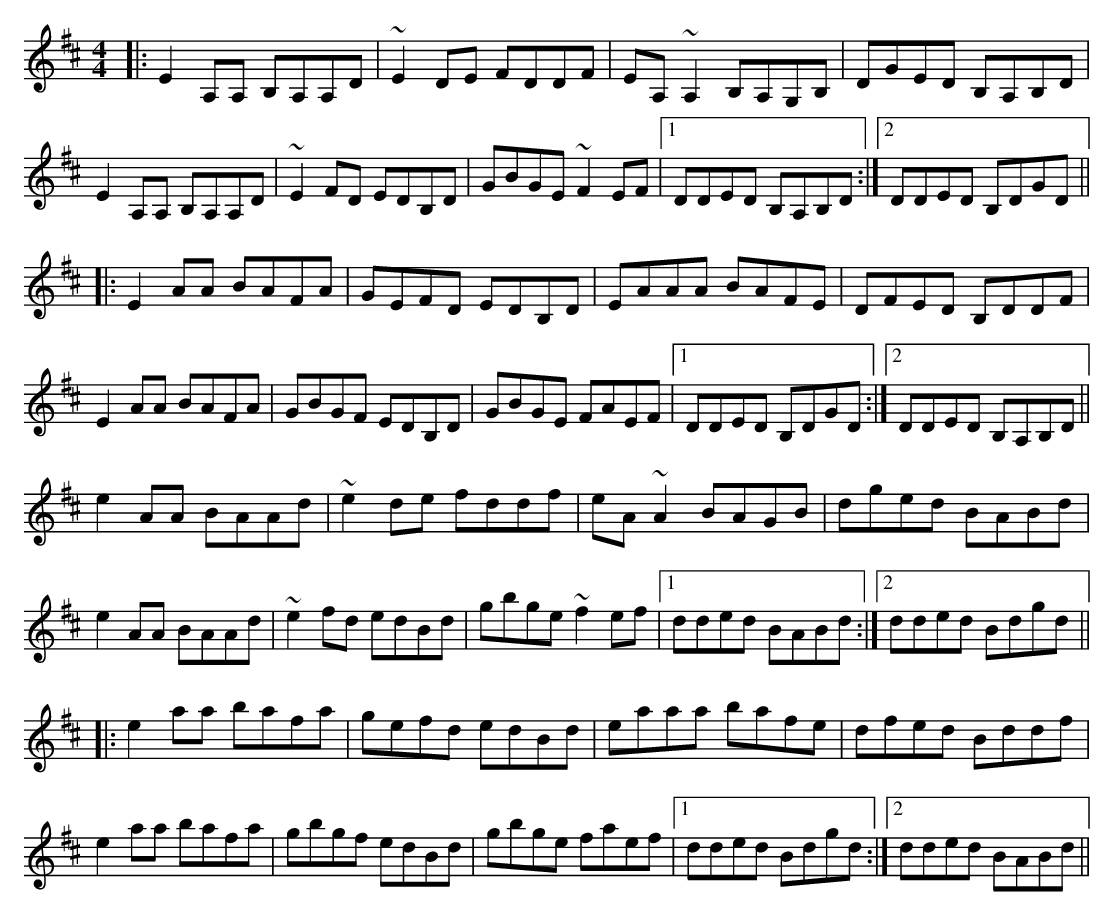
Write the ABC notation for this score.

X:1
M:4/4
K:Amix
|:E2A,A, B,A,A,D|~E2DE FDDF|EA,~A,2 B,A,G,B,|DGED B,A,B,D|
E2A,A, B,A,A,D|~E2FD EDB,D|GBGE ~F2EF|1 DDED B,A,B,D:|2 DDED B,DGD||
|:E2AA BAFA|GEFD EDB,D|EAAA BAFE|DFED B,DDF|
E2AA BAFA|GBGF EDB,D|GBGE FAEF|1 DDED B,DGD:|2 DDED B,A,B,D||
e2AA BAAd|~e2de fddf|eA~A2 BAGB|dged BABd|
e2AA BAAd|~e2fd edBd|gbge ~f2ef|1 dded BABd:|2 dded Bdgd||
|:e2aa bafa|gefd edBd|eaaa bafe|dfed Bddf|
e2aa bafa|gbgf edBd|gbge faef|1 dded Bdgd:|2 dded BABd||
